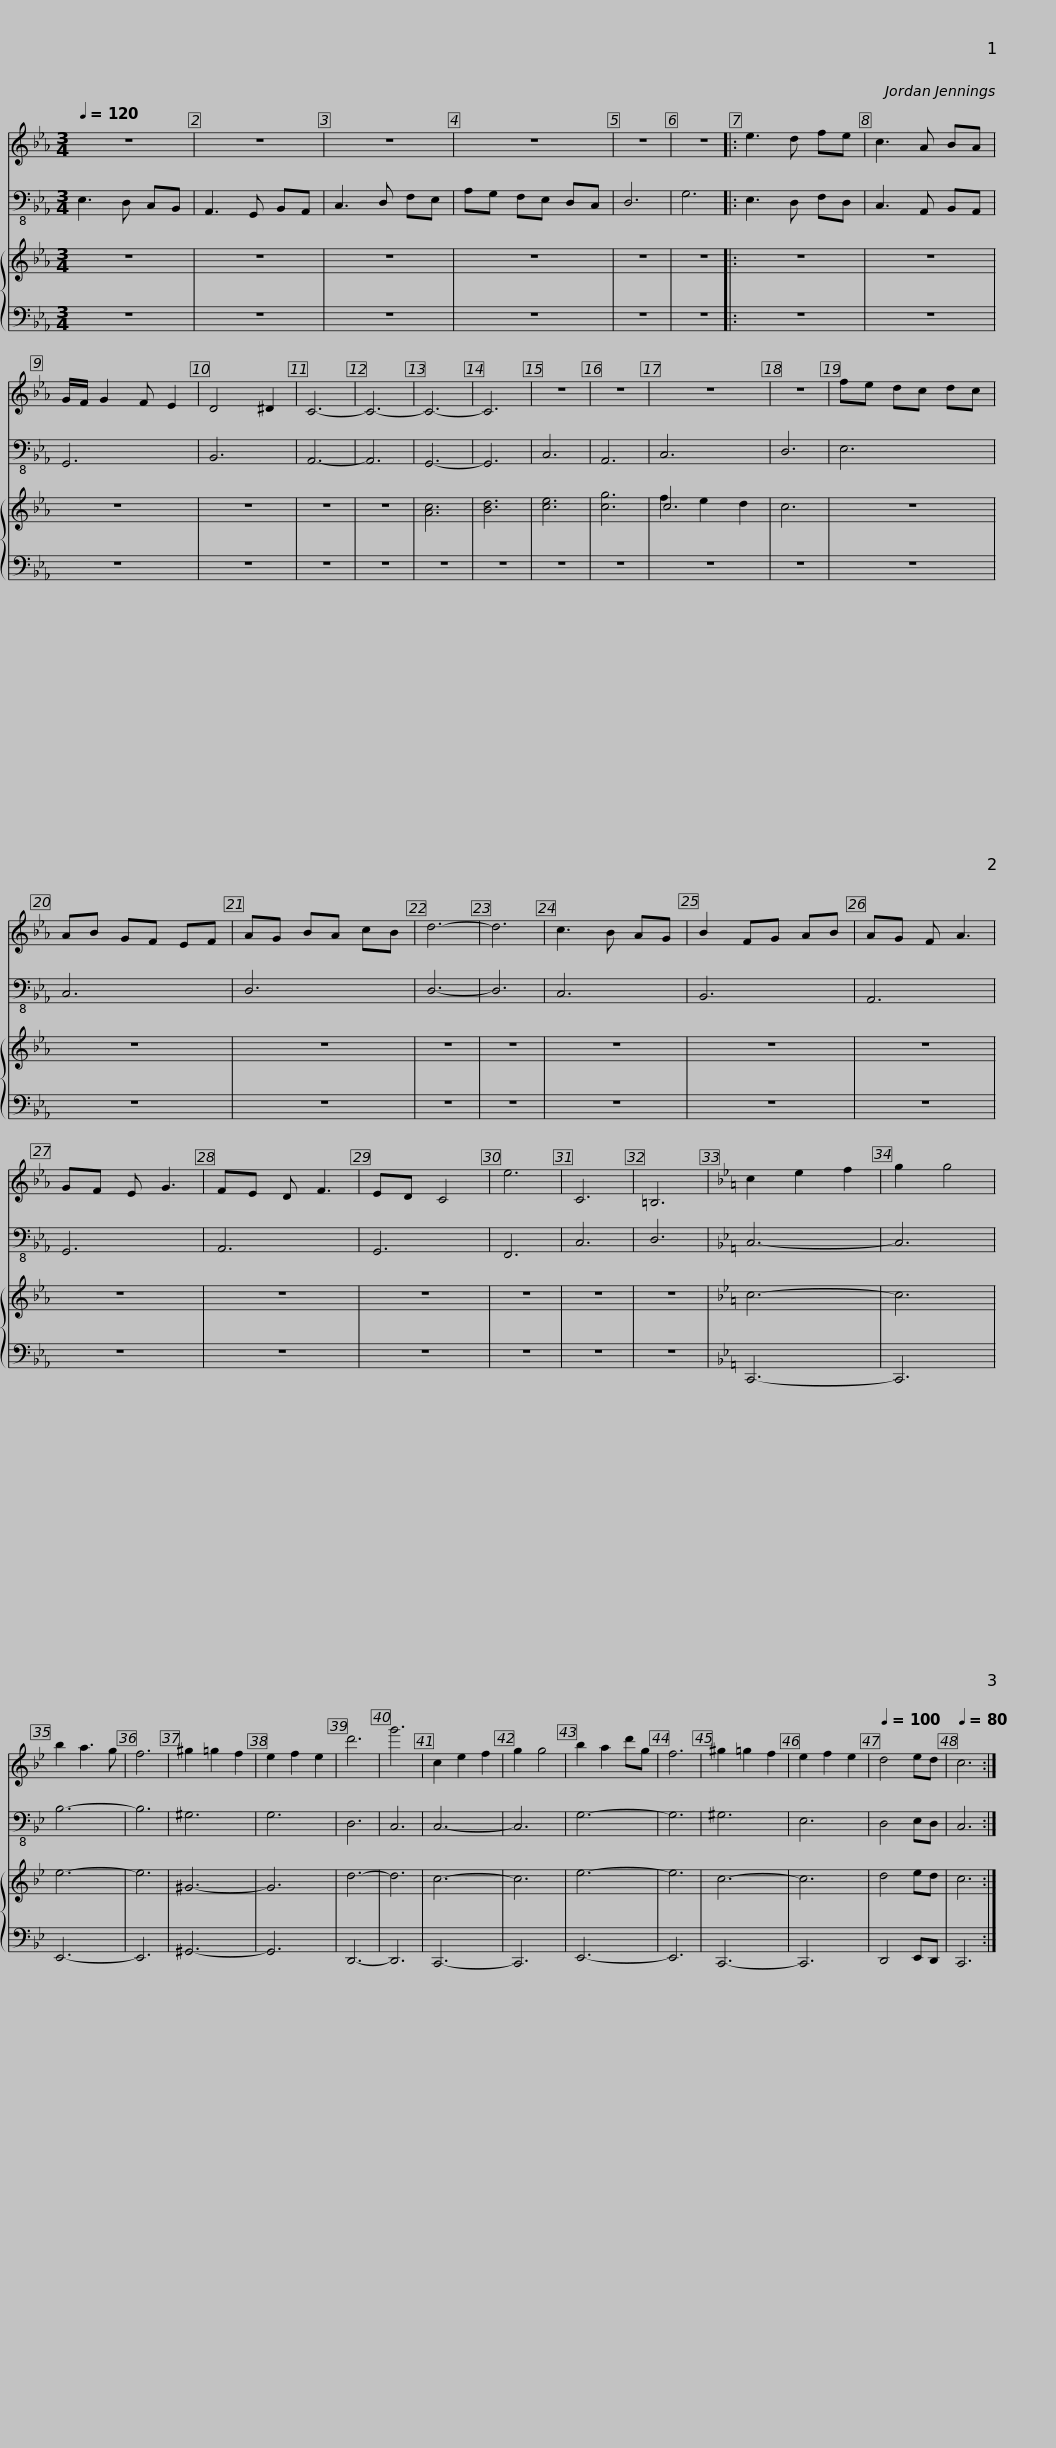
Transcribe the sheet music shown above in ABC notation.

X:1
%%score 1 2 { ( 3 5 ) | 4 }
L:1/8
Q:1/4=120
M:3/4
I:linebreak $
K:Eb
V:1 treble
V:2 bass-8
V:3 treble
V:5 treble
V:4 bass
V:1
 z6 | z6 | z6 | z6 | z6 | %5
 z6 |: e3 d fe | c3 A BA |$ G/F/ G2 F E2 | D4 ^D2 | %10
 C6- | C6- | C6- | C6 | z6 | %15
 z6 | z6 | z6 | fe dc dc | AB GF EF |$ %20
 AG BA cB | d6- | d6 | c3 B AG | B2 FG AB | %25
 AG F A3 | GF E G3 | FE D F3 | ED C4 | e6 |$ %30
 C6 | =B,6 |[K:Bb] c2 e2 f2 | g2 g4 | b2 a3 g | %35
 f6 | ^g2 =g2 f2 | e2 f2 e2 | d'6 | g'6 | %40
 c2 e2 f2 | g2 g4 |$ b2 a2 d'g | f6 | ^g2 =g2 f2 | %45
 e2 f2 e2 |[Q:1/4=100] d4 ed |[Q:1/4=80] c6 :| %48
V:2
 E,3 D, C,B,, | A,,3 G,, B,,A,, | C,3 D, F,E, | A,G, F,E, D,C, | D,6 | %5
 G,6 |: E,3 D, F,D, | C,3 A,, B,,A,, |$ G,,6 | B,,6 | %10
 A,,6- | A,,6 | G,,6- | G,,6 | C,6 | %15
 A,,6 | C,6 | D,6 | E,6 | C,6 |$ %20
 D,6 | D,6- | D,6 | C,6 | B,,6 | %25
 A,,6 | G,,6 | A,,6 | G,,6 | F,,6 |$ %30
 C,6 | D,6 |[K:Bb] C,6- | C,6 | B,6- | %35
 B,6 | ^G,6 | G,6 | D,6 | C,6 | %40
 C,6- | C,6 |$ G,6- | G,6 | ^G,6 | %45
 E,6 | D,4 E,D, | C,6 :| %48
V:3
 z6 | z6 | z6 | z6 | z6 | %5
 z6 |: z6 | z6 |$ z6 | z6 | %10
 z6 | z6 | [Ac]6 | [Bd]6 | [ce]6 | %15
 [cg]6 | c6 | c6 | z6 | z6 |$ %20
 z6 | z6 | z6 | z6 | z6 | %25
 z6 | z6 | z6 | z6 | z6 |$ %30
 z6 | z6 |[K:Bb] c6- | c6 | e6- | %35
 e6 | ^G6- | G6 | d6- | d6 | %40
 c6- | c6 |$ e6- | e6 | c6- | %45
 c6 | d4 ed | c6 :| %48
V:4
 z6 | z6 | z6 | z6 | z6 | %5
 z6 |: z6 | z6 |$ z6 | z6 | %10
 z6 | z6 | z6 | z6 | z6 | %15
 z6 | z6 | z6 | z6 | z6 |$ %20
 z6 | z6 | z6 | z6 | z6 | %25
 z6 | z6 | z6 | z6 | z6 |$ %30
 z6 | z6 |[K:Bb] C,,6- | C,,6 | E,,6- | %35
 E,,6 | ^G,,6- | G,,6 | D,,6- | D,,6 | %40
 C,,6- | C,,6 |$ E,,6- | E,,6 | C,,6- | %45
 C,,6 | D,,4 E,,D,, | C,,6 :| %48
V:5
 x6 | x6 | x6 | x6 | x6 | %5
 x6 |: x6 | x6 |$ x6 | x6 | %10
 x6 | x6 | x6 | x6 | x6 | %15
 x6 | f2 e2 d2 | x6 | x6 | x6 |$ %20
 x6 | x6 | x6 | x6 | x6 | %25
 x6 | x6 | x6 | x6 | x6 |$ %30
 x6 | x6 |[K:Bb] x6 | x6 | x6 | %35
 x6 | x6 | x6 | x6 | x6 | %40
 x6 | x6 |$ x6 | x6 | x6 | %45
 x6 | x6 | x6 :| %48
